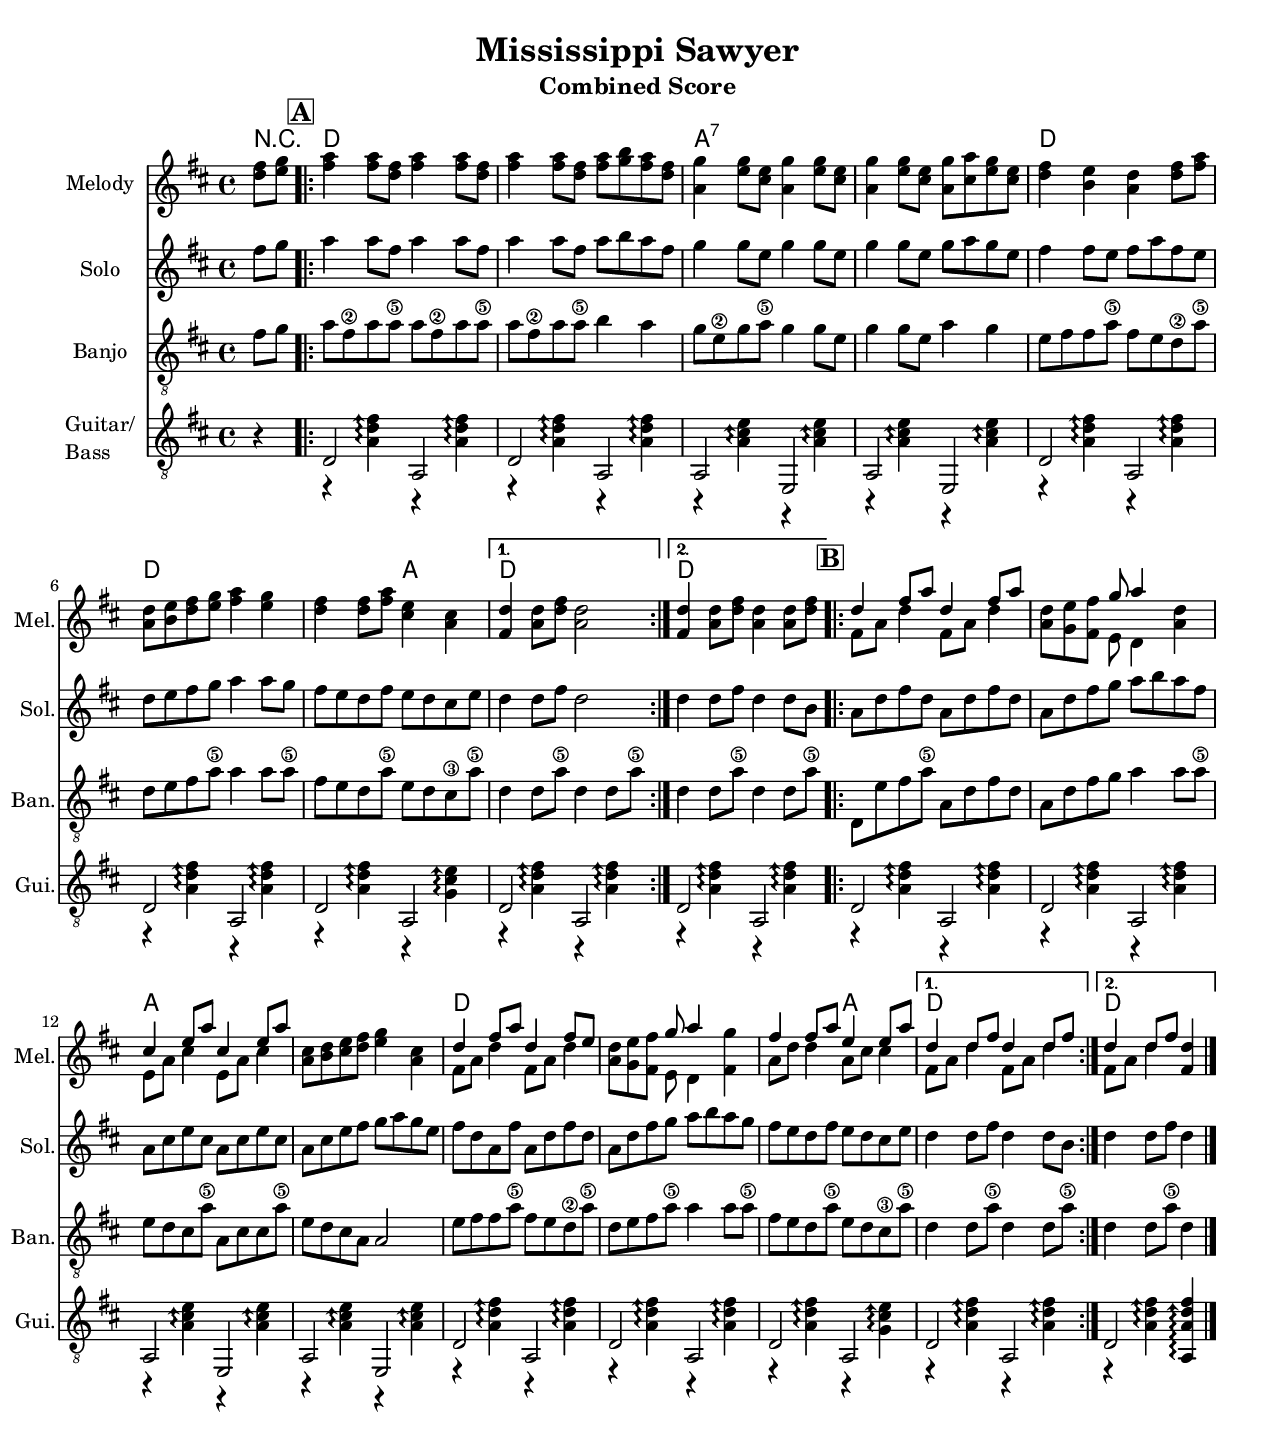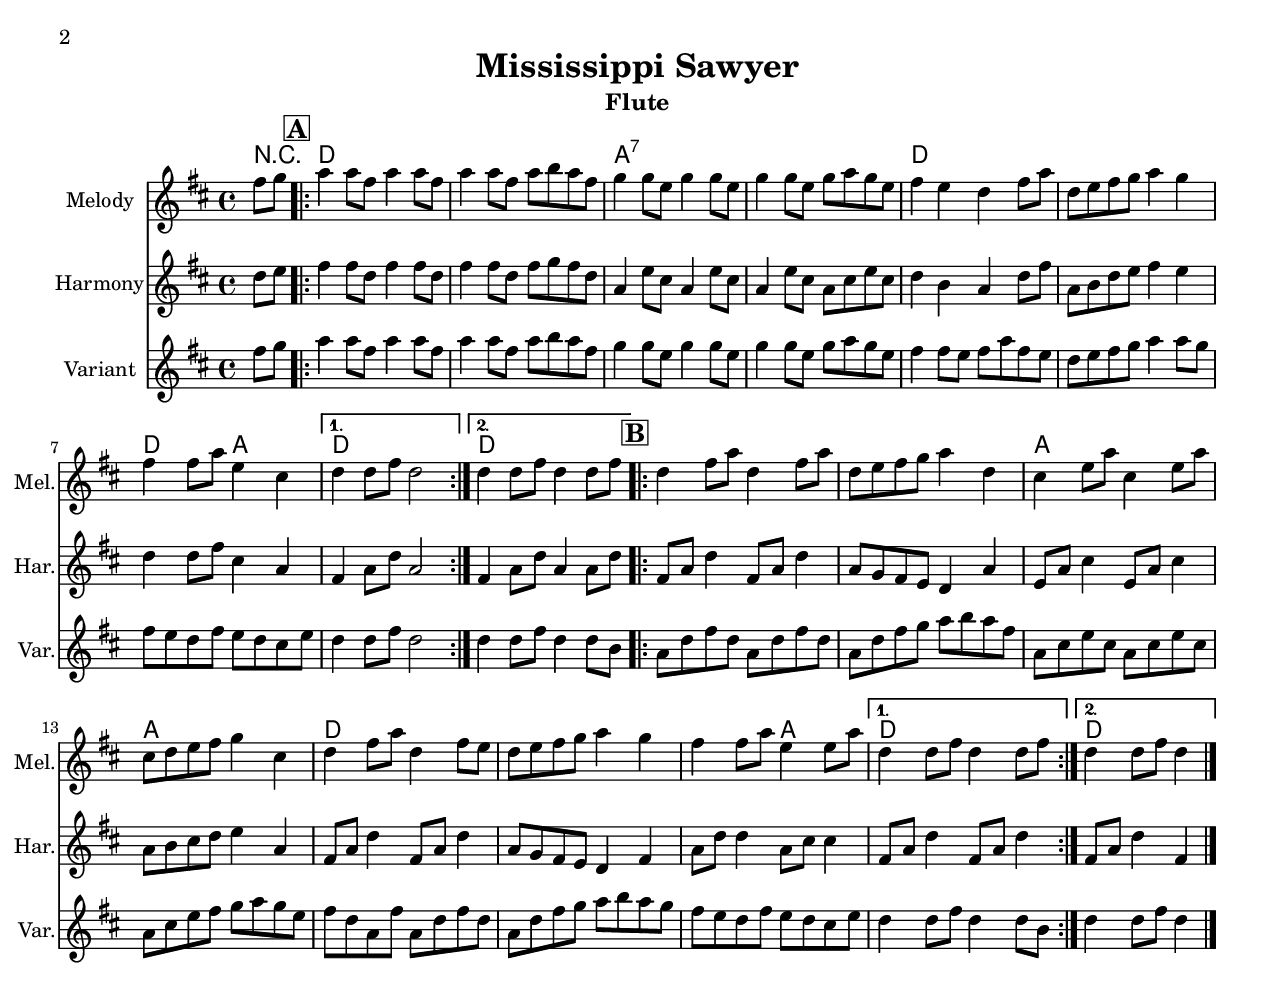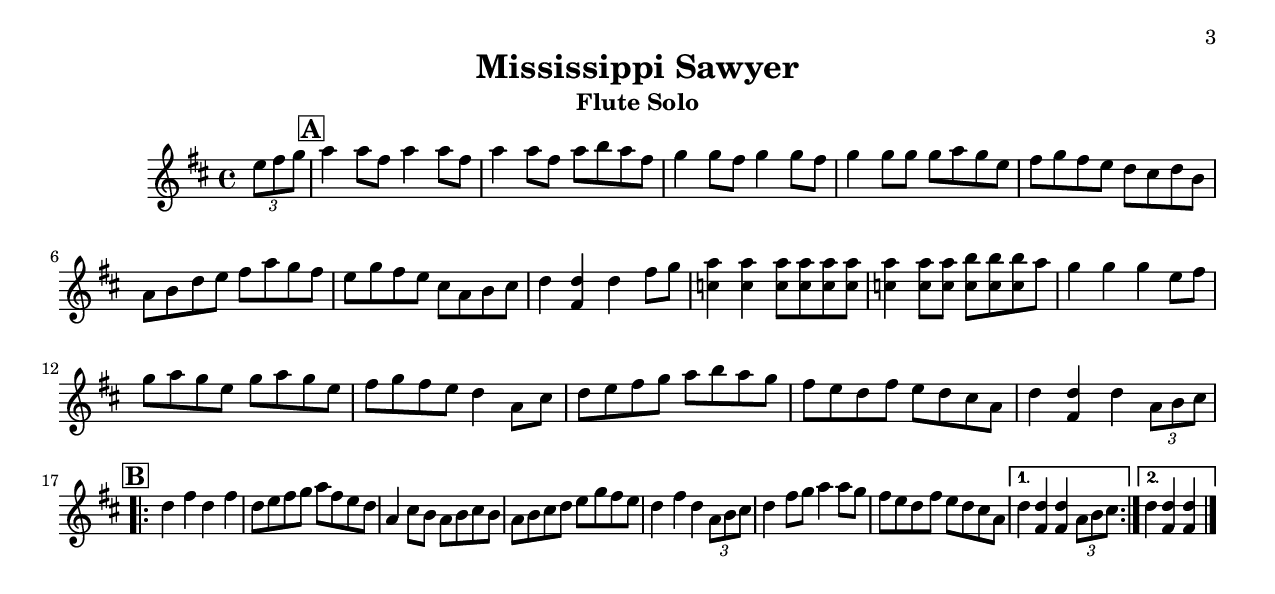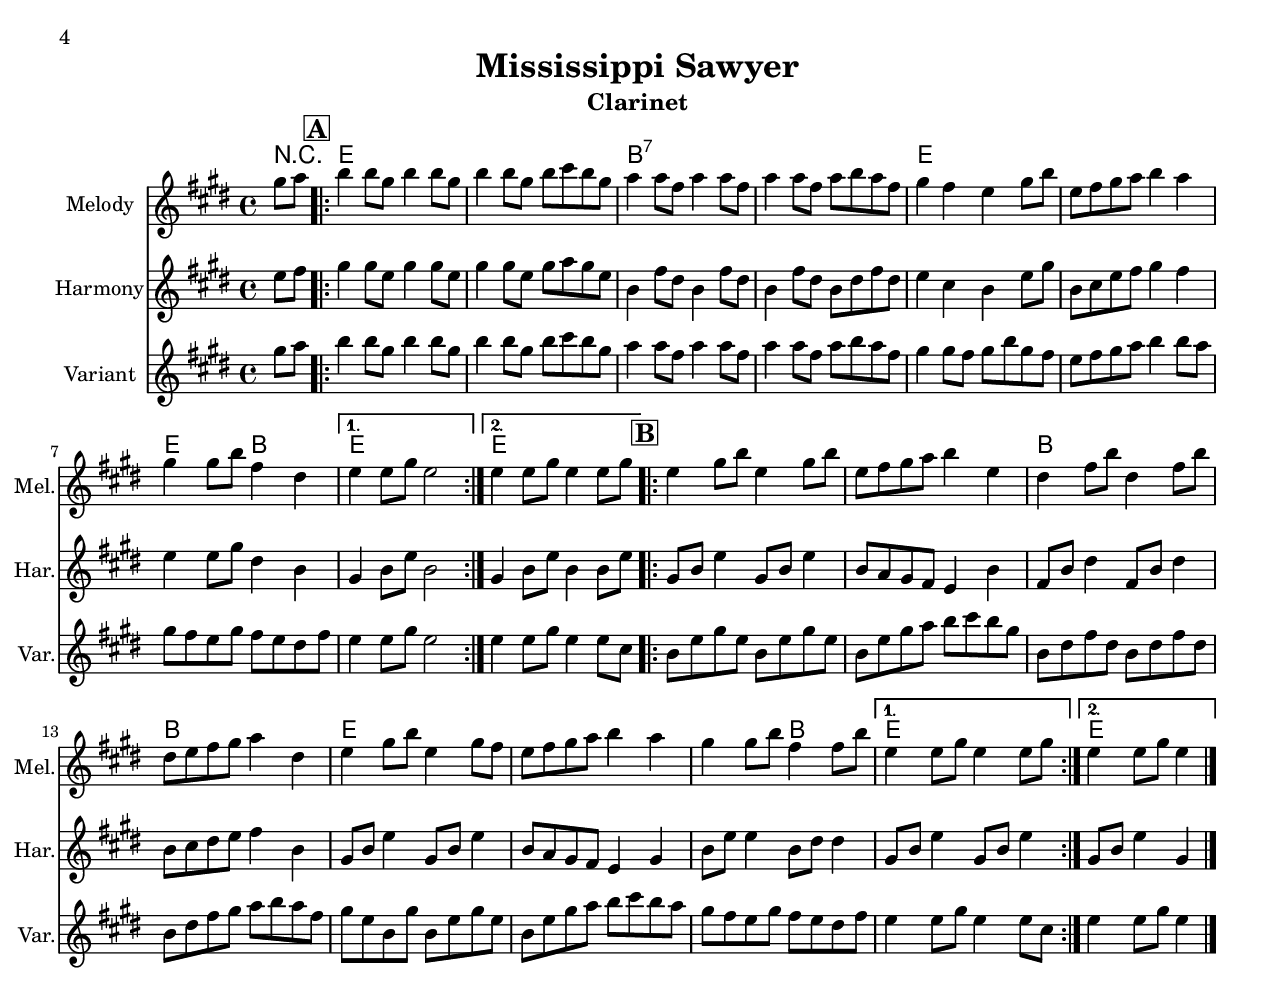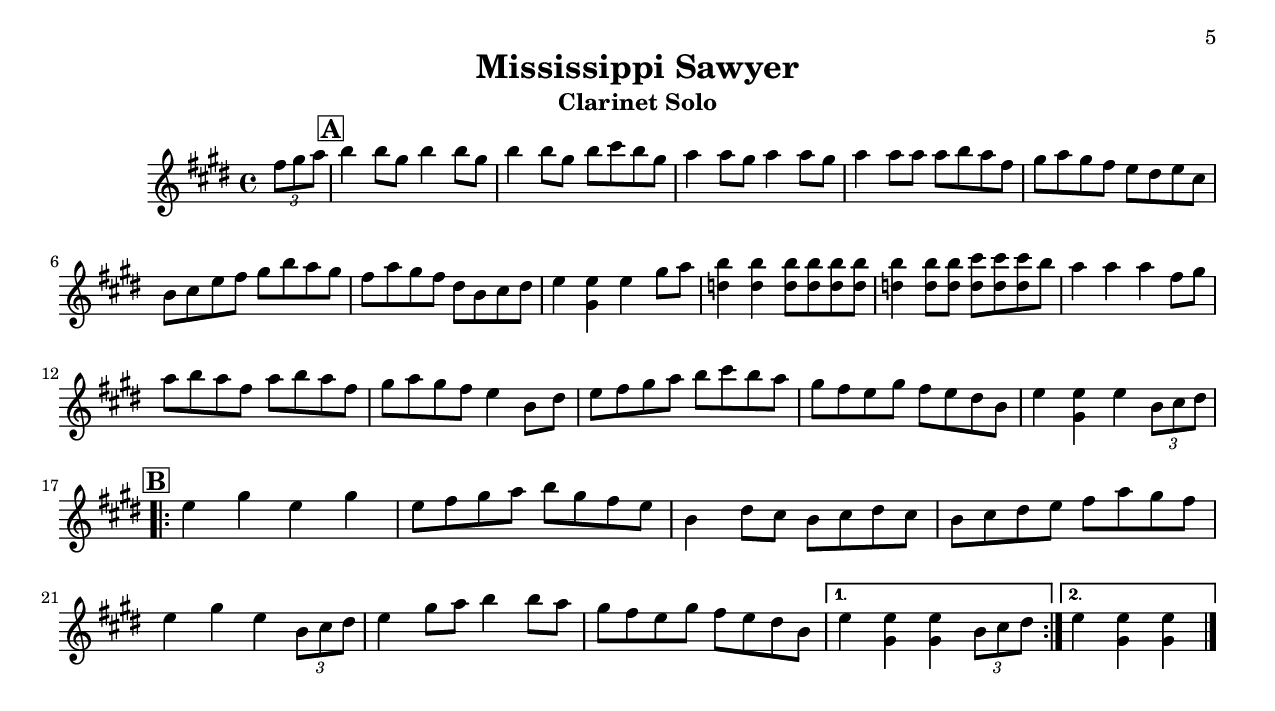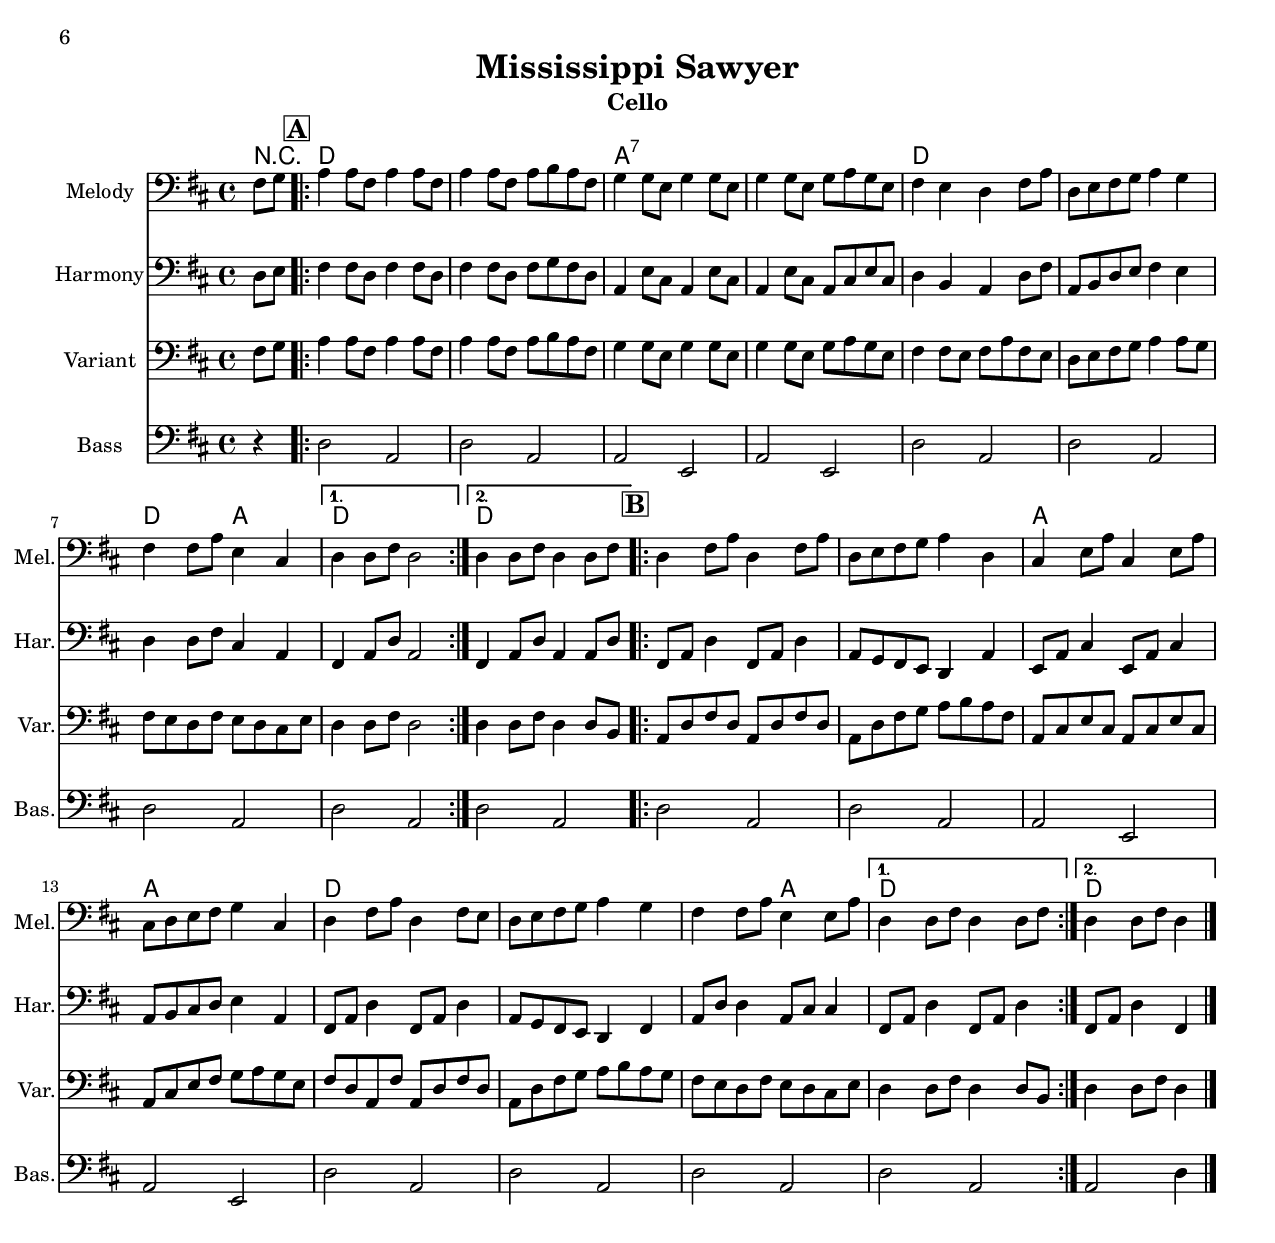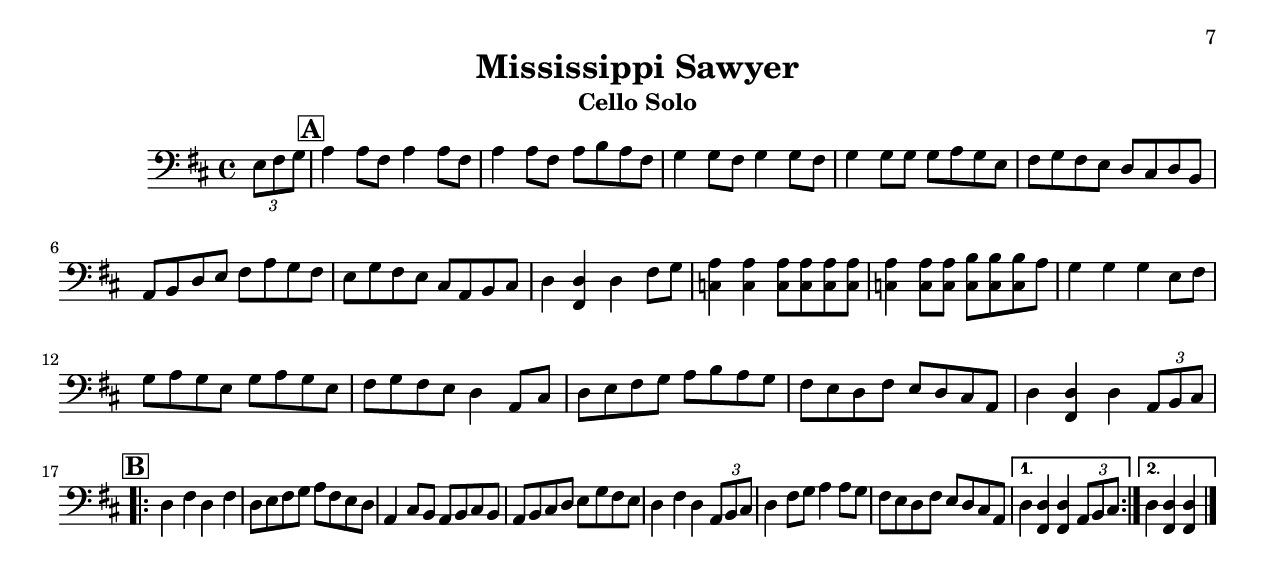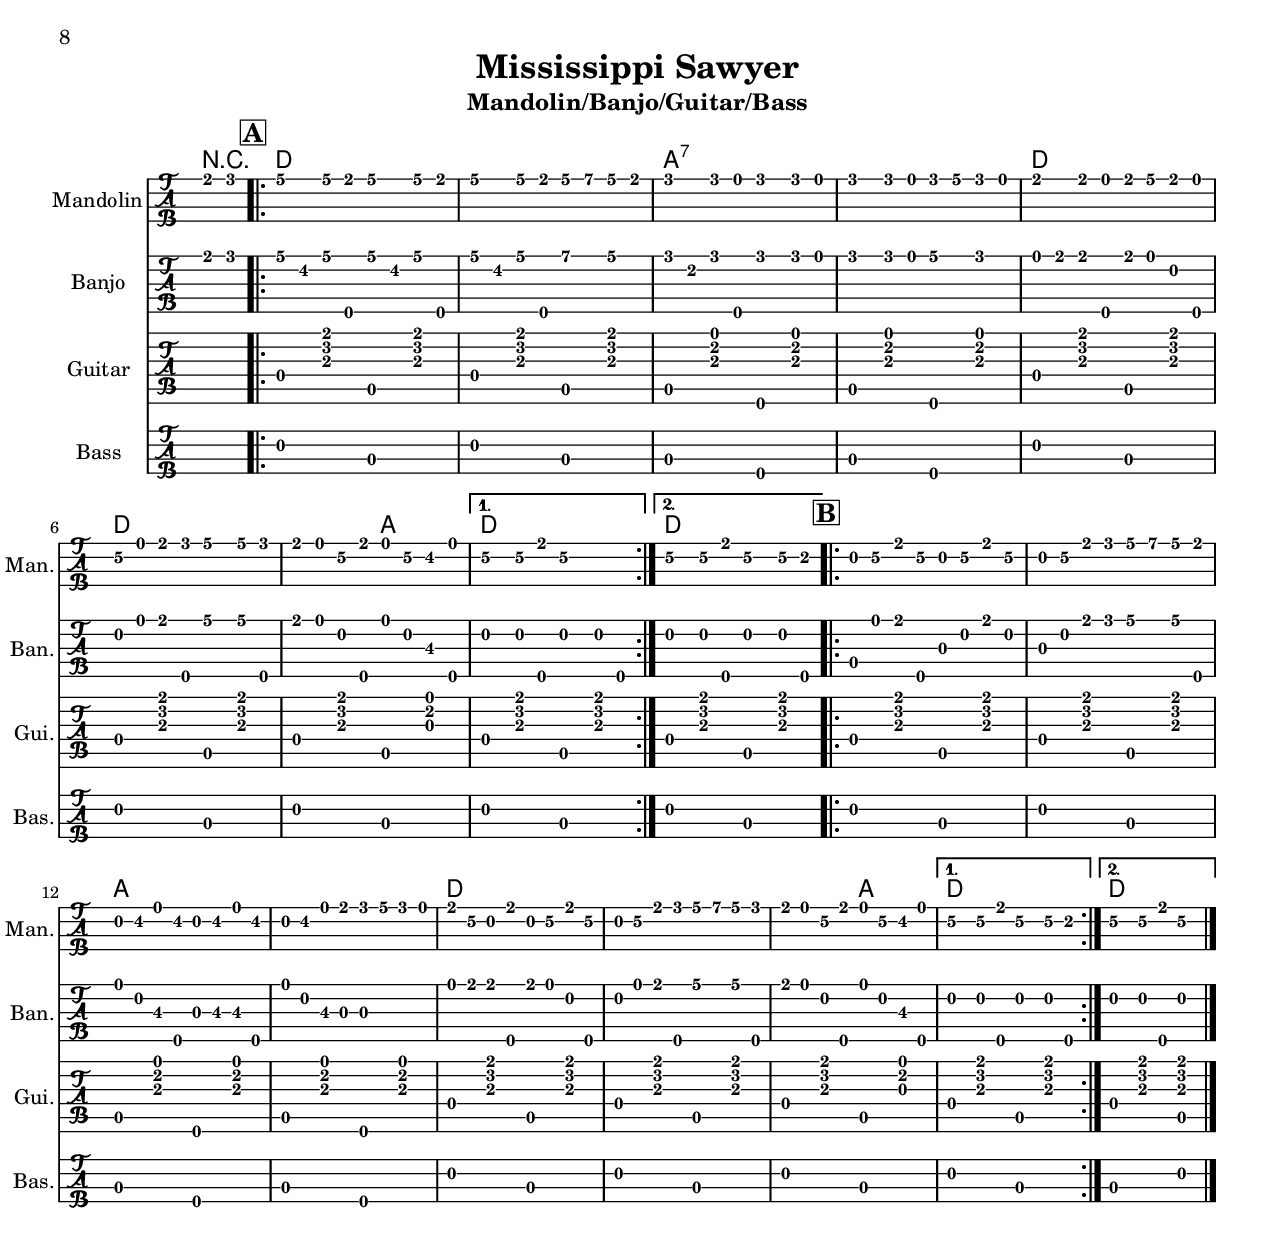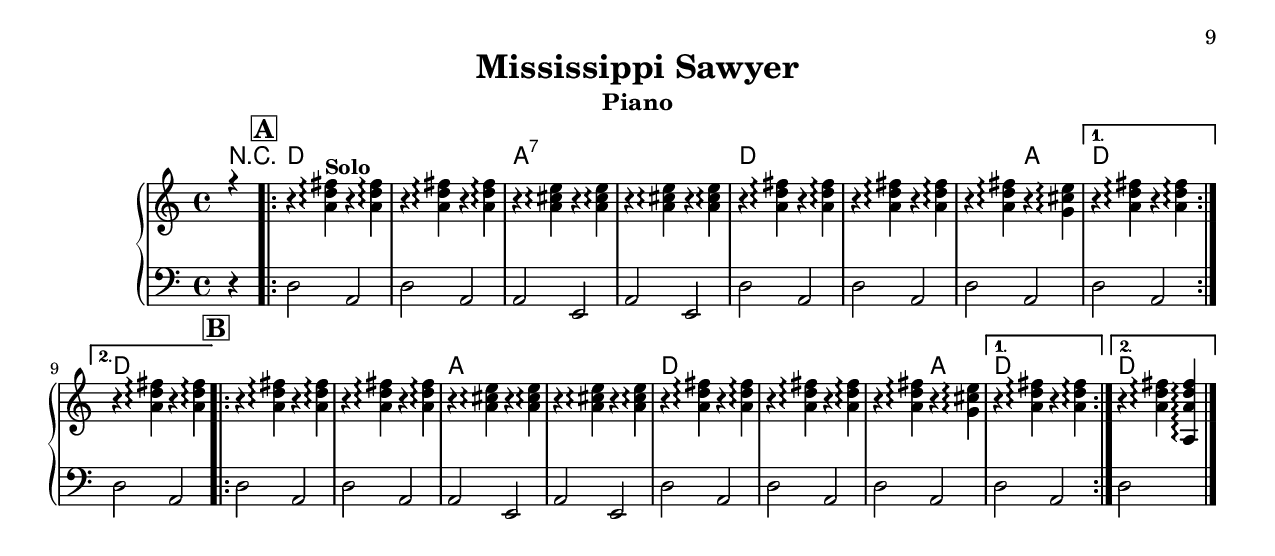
\version "2.3.25"
\header {
  title = "Mississippi Sawyer"
  piece = "Traditional"
}
#(set-default-paper-size "letter")
#(set-global-staff-size 18)

% simplified melody.  A part like mandolin, B part simpler.
simple = \relative c {
  \time 4/4
  \tag #'key \key d \major
  \tag #'partial \partial 8*2
  
  fis''8 g |
  \repeat volta 2 {
    a4 a8 fis a4 a8 fis |
    a4 a8 fis a b a fis |
    g4 g8 e g4 g8 e |
    g4 g8 e g a g e |
    fis4 e d fis8 a |
    d,8 e fis g a4 g |
    fis4 fis8 a e4 cis |
  } \alternative {
    { d4 d8 fis d2 | }
    { d4 d8 fis d4 d8 fis | }
  }
  \repeat volta 2 {
    d4 fis8 a d,4 fis8 a |
    d,8 e fis g a4 d, |
    cis4 e8 a cis,4 e8 a |
    cis,8 d e fis g4 cis, |
    d4 fis8 a d,4 fis8 e |
    d8 e fis g a4 g |
    fis4 fis8 a e4 e8 a
  } \alternative {
    { d,4 d8 fis d4 d8 fis | }
    { d4 d8 fis d4 \bar "|." }
  }
}
% harmony to simplified melody
simpleharmony = \relative c'' {
  \time 4/4
  \tag #'key \key d \major
  \tag #'partial \partial 8*2
  
  d8 e |
  \repeat volta 2 {
    fis4 fis8 d fis4 fis8 d |
    fis4 fis8 d fis g fis d |
    a4 e'8 cis a4 e'8 cis |
    a4 e'8 cis a cis e cis |
    d4 b a d8 fis |
    a,8 b d e fis4 e |
    d4 d8 fis cis4 a |
  } \alternative {
    { fis4 a8 d a2 | }
    { fis4 a8 d a4 a8 d | }
  }
  \repeat volta 2 {
    fis,8 a d4 fis,8 a d4 |
    a8 g fis e d4 a' |
    e8 a cis4 e,8 a cis4 |
    a8 b cis d e4 a, |
    fis8 a d4 fis,8 a d4 |
    a8 g fis e d4 fis |
    a8 d d4 a8 cis cis4 |
  } \alternative {
    { fis,8 a d4 fis,8 a d4 | }
    { fis,8 a d4 fis,4 \bar "|." }
  }
}

mandolin = \relative c {
  \time 4/4
  \tag #'key \key d \major
  \tag #'partial \partial 8*2
  
  fis''8 g |
  \repeat volta 2 {
    a4 a8 fis a4 a8 fis |
    a4 a8 fis a b a fis |
    g4 g8 e g4 g8 e |
    g4 g8 e g a g e |
    fis4 fis8 e fis a fis e |
    d e fis g a4 a8 g |
    fis e d fis e d cis e |
  } \alternative {
    { d4 d8 fis d2 | }
    { d4 d8 fis d4 d8 b | }
  }
  \repeat volta 2 {
    a d fis d a d fis d |
    a d fis g a b a fis |
    a, cis e cis a cis e cis |
    a cis e fis g a g e |
    fis d a fis' a, d fis d |
    a d fis g a b a g |
    fis e d fis e d cis e |
  } \alternative {
    { d4 d8 fis d4 d8 b | }
    { d4 d8 fis d4 \bar "|." }
  }
}

% this variant uses different A parts the 1st & 2nd times through.
% originally arranged for guitar.
longvar = \relative c'' {
  \time 4/4
  \tag #'key \key d \major
  \tag #'partial \partial 8*2
  \times 2/3 { e8 fis g } |
  \mark\default
  a4 a8 fis a4 a8 fis |
  a4 a8 fis a b a fis |
  g4 g8 fis g4 g8 fis |
  g4 g8 g g a g e |
  fis8 g fis e d cis d b |
  a8 b d e fis a g fis |
  e8 g fis e cis a b cis |
  d4 <d fis,> d fis8 g |
  <a c,>4 <a c,> <a c,>8 <a c,> <a c,> <a c,> |
  <a c,>4 <a c,>8 <a c,> <b c,> <b c,> <b c,> a |
  g4 g g e8 fis |
  g8 a g e g a g e |
  fis g fis e d4 a8 cis |
  d8 e fis g a b a g |
  fis8 e d fis e d cis a |
  d4 <d fis,> d \times 2/3 { a8 b cis } |
  \break
  \repeat volta 2 {
    \mark\default
    d4 fis d fis |
    d8 e fis g a fis e d |
    a4 cis8 b a b cis b |
    a8 b cis d e g fis e |
    d4 fis d \times 2/3 { a8 b cis } |
    d4 fis8 g a4 a8 g |
    fis8 e d fis e d cis a |
  }
  \alternative {
    { d4 <d fis,> <d fis,> \times 2/3 { a8 b cis } | }
    { d4 <d fis,> <d fis,> % \times 2/3 { fis8 g gis } |
      \bar "|." }
  }
}

% banjo version, reconstructed from Marc's fragmentary notes.
banjo = \relative c {
  \time 4/4
  \tag #'key \key d \major
  \tag #'partial \partial 8*2
  
  fis'8 g |
  \repeat volta 2 {
    a8 fis\2 a8 a\5 a8 fis\2 a8 a\5 |
    a8 fis\2 a8 a\5 b4 a |
    g8 e\2 g8 a\5 g4 g8 e |
    g4 g8 e a4 g |
    e8 fis fis8 a\5 fis e d\2 a'\5 |
    d, e fis a\5 a4 a8 a\5 |
    fis e d a'\5 e d cis\3 a'\5 |
  } \alternative {
    { d,4 d8 a'\5 d,4 d8 a'\5 | }
    { d,4 d8 a'\5 d,4 d8 a'\5 | }
  }
  \repeat volta 2 {
    d,,8 e' fis a\5 a, d fis d |
    a d fis g a4 a8 a\5 |
    e8 d cis a'\5 a, cis cis a'\5 |
    e d cis a a2 |
    e'8 fis fis8 a\5 fis e d\2 a'\5 |
    d, e fis a\5 a4 a8 a\5 |
    fis e d a'\5 e d cis\3 a'\5 |
  } \alternative {
    { d,4 d8 a'\5 d,4 d8 a'\5 | }
    { d,4 d8 a'\5 d,4 \bar "|." }
  }
}

% chords.
harmonies = \chordmode {
  \tag #'partial \partial 8*2
  r4 |
  \repeat volta 2 {
    \mark\default
    d2 d | d d | a:7 a:7 | a:7 a:7 |
    d2 d | d d | d a |
  } \alternative {
    { d2 d | }
    { d2 d | }
  }
  \repeat volta 2 {
    \mark\default
    d2 d | d d | a a | a a |
    d2 d | d d | d a |
  } \alternative {
    { d2 d | }
    { d2 d4 \bar "|." }
  }
}    

% simple bass line
bass = \relative c,
{
  \tag #'key \key d \major
  \time 4/4
  \tag #'partial \partial 8*2
  r4
  \repeat volta 2 {
    d2 a | d2 a | a2 e | a2 e |
    d'2 a | d2 a | d2 a |
  } \alternative {
    { d2 a | }
    { d2 a | }
  }
  \repeat volta 2 {
    d2 a | d2 a | a2 e | a2 e |
    d'2 a | d2 a | d2 a |
  } \alternative {
    { d2 a | }
    { a2 d4 }
  }
}

% guitar accompaniment
guitarA = \relative c
{
  \tag #'partial \partial 8*2
  r4
  \repeat volta 2 {
    d2 a | d2 a | a2 e | a2 e |
    d'2 a | d2 a | d2 a |
  } \alternative {
    { d2 a | }
    { d2 a | }
  }
  \repeat volta 2 {
    d2 a | d2 a | a2 e | a2 e |
    d'2 a | d2 a | d2 a |
  } \alternative {
    { d2 a | }
    { d2 s4 }
  }
}

guitarB = \relative c
{
  \tag #'partial \partial 8*2
  s4 \arpeggioUp
  \repeat volta 2 {
    s4 <a' d fis>\arpeggio s4 <a d fis>\arpeggio |
    s4 <a d fis>\arpeggio s4 <a d fis>\arpeggio |
    s4 <a cis e>\arpeggio s4 <a cis e>\arpeggio |
    s4 <a cis e>\arpeggio s4 <a cis e>\arpeggio |
    s4 <a d fis>\arpeggio s4 <a d fis>\arpeggio |
    s4 <a d fis>\arpeggio s4 <a d fis>\arpeggio |
    s4 <a d fis>\arpeggio s4 <g cis e>\arpeggio |
  } \alternative {
    { s4 <a d fis>\arpeggio s4 <a d fis>\arpeggio | }
    { s4 <a d fis>\arpeggio s4 <a d fis>\arpeggio | }
  }
  \repeat volta 2 {
    s4 <a d fis>\arpeggio s4 <a d fis>\arpeggio |
    s4 <a d fis>\arpeggio s4 <a d fis>\arpeggio |
    s4 <a cis e>\arpeggio s4 <a cis e>\arpeggio |
    s4 <a cis e>\arpeggio s4 <a cis e>\arpeggio |
    s4 <a d fis>\arpeggio s4 <a d fis>\arpeggio |
    s4 <a d fis>\arpeggio s4 <a d fis>\arpeggio |
    s4 <a d fis>\arpeggio s4 <g cis e>\arpeggio |
  } \alternative {
    { s4 <a d fis>\arpeggio s4 <a d fis>\arpeggio | }
    { s4 <a d fis>\arpeggio <a, a' d fis>4\arpeggio }
  }
}
guitarC = \relative c
{
  \tag #'partial \partial 8*2
  s4 \arpeggioUp
  \repeat volta 2 {
    \repeat unfold 7 { r4 s4 r4 s4 | }
  } \alternative {
    { r4 s4 r4 s4 | }
    { r4 s4 r4 s4 | }
  }
  \repeat volta 2 {
    \repeat unfold 7 { r4 s4 r4 s4 | }
  } \alternative {
    { r4 s4 r4 s4 | }
    { r4 s4 s4 }
  }
}

\paper {
  scoreTitleMarkup = \bookTitleMarkup
  bookTitleMarkup = \markup {}
  raggedbottom = ##t
}

% combined score
\score {
  \header {
    instrument = "Combined Score"
  }
  <<
    \set Score.markFormatter = #format-mark-box-letters
    \context ChordNames {
      \set chordChanges = ##t
      \harmonies
    }
    \context Staff=simple <<
      \set Staff.instrument = "Melody"
      \set Staff.instr = "Mel."
      \partcombine \simple \simpleharmony
    >>
    \context Staff=mandolin <<
      \set Staff.instrument = "Solo"
      \set Staff.instr = "Sol."
      \mandolin
    >>
    \context Staff=banjo <<
      \clef "treble_8"
      \set Staff.instrument = "Banjo"
      \set Staff.instr = "Ban."
      \banjo
    >>
    \new Staff << 
      \set Staff.instrument = \markup{ \column{ "Guitar/" "Bass" } }
      \set Staff.instr = "Gui."
      \clef "treble_8"
      \time 4/4
      \key d \major
      \new Voice { \guitarA }
      \new Voice { \guitarB }
      \new Voice { \guitarC }
    >>
  >>
}

% melody parts, for flutes (non-transposing)
\score {
  \header {
    instrument = "Flute"
    breakbefore=##t
  }
  <<
    \set Score.markFormatter = #format-mark-box-letters
    \context ChordNames {
      \set chordChanges = ##t
      \harmonies
    }
    \new Staff <<
      \set Staff.instrument = "Melody"
      \set Staff.instr = "Mel."
      \simple
    >>
    \new Staff <<
      \set Staff.instrument = "Harmony"
      \set Staff.instr = "Har."
      \simpleharmony
    >>
    \new Staff <<
      \set Staff.instrument = "Variant"
      \set Staff.instr = "Var."
      \mandolin
    >>
  >>
}
\score {
  \header {
    instrument = "Flute Solo" % not new page
    breakbefore=##t
  }
  <<
    \set Score.markFormatter = #format-mark-box-letters
    \new Staff { \longvar }
  >>
}

% melody parts, for clarinet (transposing)
\score {
  \header {
    instrument = "Clarinet"
    breakbefore=##t
  }
  <<
    \set Score.markFormatter = #format-mark-box-letters
    \context ChordNames {
      \set chordChanges = ##t
      \transpose bes c' \harmonies
    }
    \new Staff <<
      \set Staff.instrument = "Melody"
      \set Staff.instr = "Mel."
      \transpose bes c' \simple
    >>
    \new Staff <<
      \set Staff.instrument = "Harmony"
      \set Staff.instr = "Har."
      \transpose bes c' \simpleharmony
    >>
    \new Staff <<
      \set Staff.instrument = "Variant"
      \set Staff.instr = "Var."
      \transpose bes c' \mandolin
    >>
  >>
}
\score {
  \header {
    instrument = "Clarinet Solo" % not new page
    breakbefore=##t
  }
  <<
    \set Score.markFormatter = #format-mark-box-letters
    \new Staff { \transpose bes c' \longvar }
  >>
}

% melody parts, for cellos (octave-shifted)
\score {
  \header {
    instrument = "Cello"
    breakbefore=##t
  }
  <<
    \set Score.markFormatter = #format-mark-box-letters
    \context ChordNames {
      \set chordChanges = ##t
      \harmonies
    }
    \new Staff <<
      \set Staff.instrument = "Melody"
      \set Staff.instr = "Mel."
      \transpose c c,, { \clef bass \simple } % 2 octaves down
    >>
    \new Staff <<
      \set Staff.instrument = "Harmony"
      \set Staff.instr = "Har."
      \transpose c c,, { \clef bass \simpleharmony } % 2 octaves down
    >>
    \new Staff <<
      \set Staff.instrument = "Variant"
      \set Staff.instr = "Var."
      \transpose c c,, { \clef bass \mandolin } % 2 octaves down
    >>
    \new Staff <<
      \set Staff.instrument = "Bass"
      \set Staff.instr = "Bas."
      \transpose c c' { \clef bass \bass } % 1 octave up
    >>
  >>
}
\score {
  \header {
    instrument = "Cello Solo"
    breakbefore=##t
  }
  <<
    \set Score.markFormatter = #format-mark-box-letters
    \new Staff { \transpose c c,, << \clef bass \longvar >> }
  >>
}

% tablature parts
\score {
  \header {
    instrument = "Mandolin/Banjo/Guitar/Bass"
    breakbefore=##t
  }
  <<
    \set Score.markFormatter = #format-mark-box-letters
    \context ChordNames {
      \set chordChanges = ##t
      \harmonies
    }
    \new TabStaff <<
%     \set TabStaff.stringTunings = #mandolin-tuning
      \set TabStaff.stringTunings = #'(16 9 2 -5)
      \set Staff.instrument = "Mandolin"
      \set Staff.instr = "Man."
      \removeWithTag #'key \mandolin
    >>
    \new TabStaff <<
      \set TabStaff.stringTunings = #'(4 2 -3 -10 9)
      \set Staff.instrument = "Banjo"
      \set Staff.instr = "Ban."
      \removeWithTag #'key \banjo
    >>
    \new TabStaff << 
      \set TabStaff.instrument = "Guitar"
      \set TabStaff.instr = "Gui."
      \time 4/4
      \new TabVoice \guitarA
      \new TabVoice \guitarB
    >>
    \new TabStaff <<
      \set TabStaff.instrument = "Bass"
      \set TabStaff.instr = "Bas."
      \set TabStaff.stringTunings = #bass-tuning
      \removeWithTag #'key \bass
    >>
  >>
}

% piano part (same as guitar part)
\score {
  \header {
    instrument = "Piano"
    breakbefore=##t
  }
  <<
    \set Score.markFormatter = #format-mark-box-letters
    \context ChordNames {
      \set chordChanges = ##t
      \harmonies
    }
    \new PianoStaff <<
      \new Staff {
	\partcombine
	{ \transpose c c' \guitarB }
	{ \partcombine { \partial 8*2 r4 } \guitarC }
      }
      \new Staff { \clef bass \guitarA }
    >>
  >>
}

% midi score
\score {
  \unfoldRepeats
  \context PianoStaff <<
    \context Staff=mandolin <<
      \set Staff.midiInstrument = "flute"
      \transpose c c' \mandolin
    >>
    \context Staff=melody <<
      \set Staff.midiInstrument = "fiddle"
      { 
	\partial 8*2
	s4 | s1*31 | s2 s4
	\removeWithTag #'partial \simple
      }
    >>
    \context Staff=harmony <<
      \set Staff.midiInstrument = "fiddle"
      { 
	\partial 8*2
	s4 | s1*31 | s2 s4
	\removeWithTag #'partial \simpleharmony
      }
    >>
    \context Staff=variant <<
      \set Staff.midiInstrument = "piccolo"
      { 
	\partial 8*2
	s4 | s1*63 | s2 s4
	\transpose c c' \removeWithTag #'partial \longvar
      }
    >>
    
    \context Staff=banjo <<
      \set Staff.midiInstrument = "banjo"
      \repeat unfold 3 { \banjo }
    >>
    \context Staff=guitar <<
      \set Staff.midiInstrument = "acoustic guitar (steel)"
      \time 4/4
      \new Voice \repeat unfold 3 { \guitarA }
      \new Voice \repeat unfold 3 { \guitarB } >>
    \context Staff=bass <<
      \set Staff.midiInstrument = "acoustic bass"
      \repeat unfold 3 { \bass }
    >>
    \context Staff=chords <<
      \set Staff.midiInstrument = "pizzicato strings"
      \repeat unfold 3 { \harmonies }
    >>
  >>
  \midi {
    \tempo 2=120
  }
}
